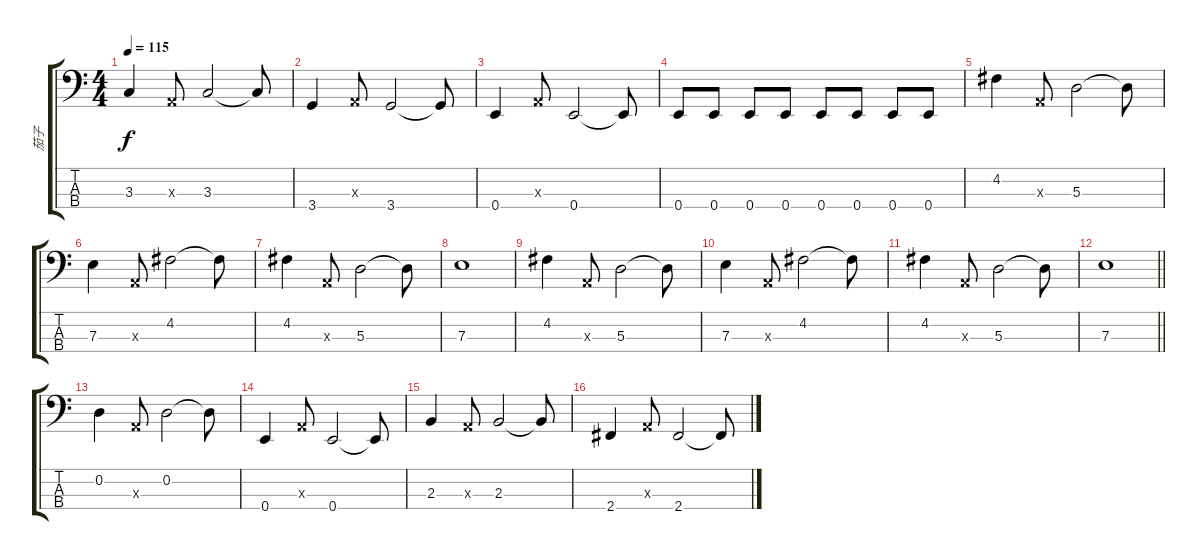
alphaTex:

\track ("茄子" "茄子") {instrument electricbassfinger}
\staff {score tabs}
\tuning (G2 D2 A1 E1) {hide}
\ts (4 4)
\tempo 115
\clef f4
\ks c
3.3.4{dy f} 0.3{x}.8 3.3.2 3.3{t}.8 |
3.4.4 0.3{x}.8 3.4.2 3.4{t}.8 |
0.4.4 0.3{x}.8 0.4.2 0.4{t}.8 |
0.4.8 0.4.8 0.4.8 0.4.8 0.4.8 0.4.8 0.4.8 0.4.8 |
4.2.4 0.3{x}.8 5.3.2 5.3{t}.8 |
7.3.4 0.3{x}.8 4.2.2 4.2{t}.8 |
4.2.4 0.3{x}.8 5.3.2 5.3{t}.8 |
7.3.1 |
4.2.4 0.3{x}.8 5.3.2 5.3{t}.8 |
7.3.4 0.3{x}.8 4.2.2 4.2{t}.8 |
4.2.4 0.3{x}.8 5.3.2 5.3{t}.8 |
\barLineRight lightlight
7.3.1 |
0.2.4 0.3{x}.8 0.2.2 0.2{t}.8 |
0.4.4 0.3{x}.8 0.4.2 0.4{t}.8 |
2.3.4 0.3{x}.8 2.3.2 2.3{t}.8 |
2.4.4 0.3{x}.8 2.4.2 2.4{t}.8
